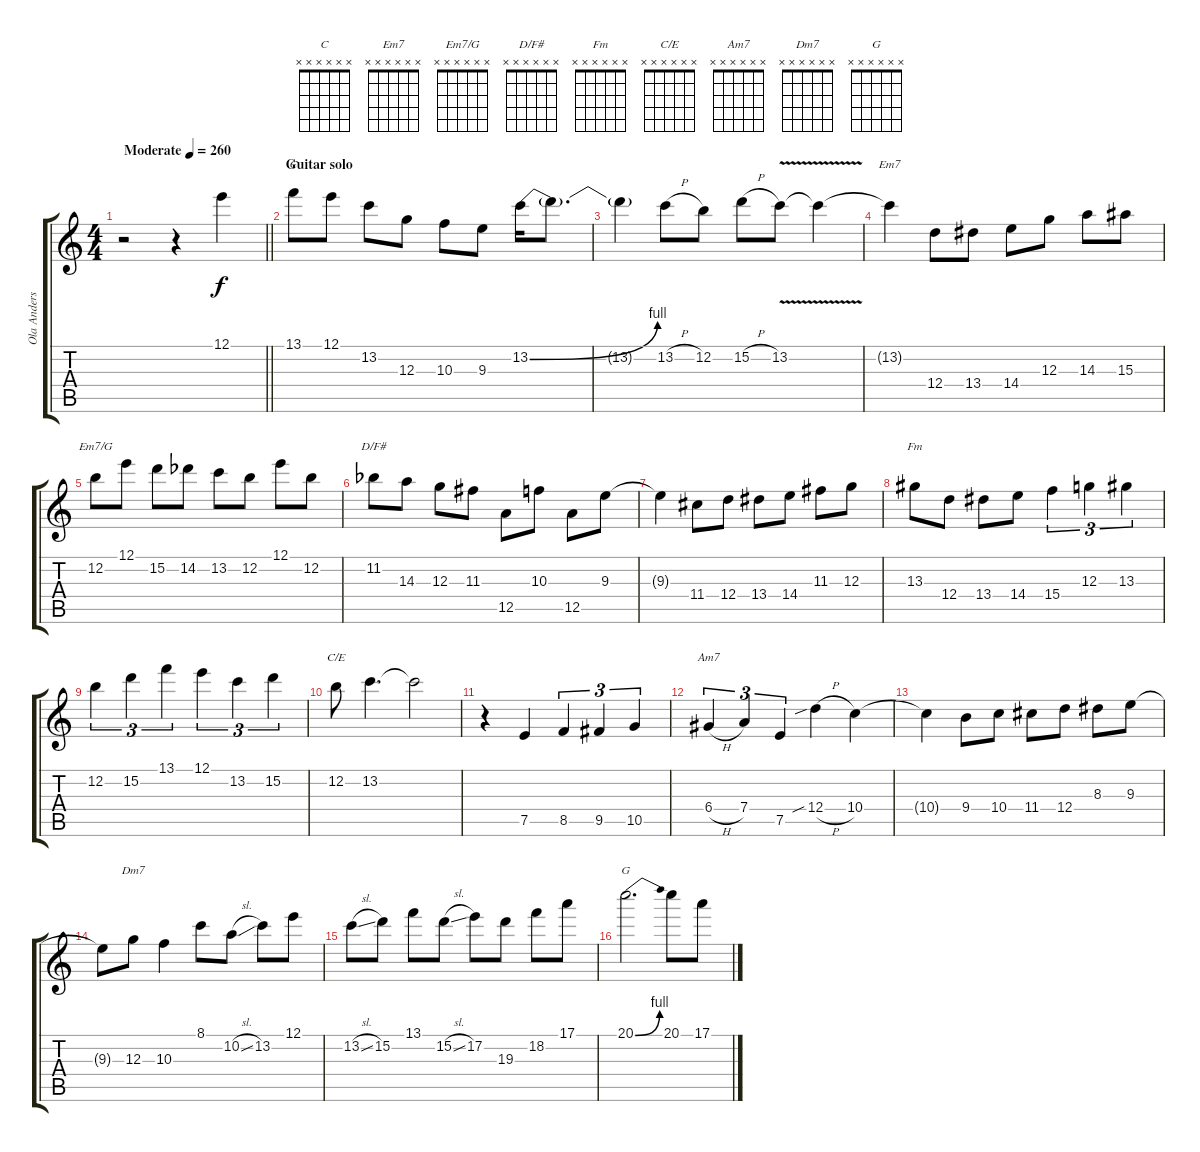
\track ("Ola Andersson guitar" "Ola Anders") {instrument distortionguitar}
\staff {score tabs}
\tuning (E4 B3 G3 D3 A2 E2) {hide}
\chord ("C" x x x x x x)
\chord ("Em7" x x x x x x)
\chord ("Em7/G" x x x x x x)
\chord ("D/F#" x x x x x x)
\chord ("Fm" x x x x x x)
\chord ("C/E" x x x x x x)
\chord ("Am7" x x x x x x)
\chord ("Dm7" x x x x x x)
\chord ("G" x x x x x x)
\ts (4 4)
\section ("" "")
\tempo (260 "Moderate")
\clef g2
\barLineRight lightlight
\ks c
r.2{dy f instrument distortionguitar} r.4 12.1.4 |
\section ("" "Guitar solo")
13.1.8{ch "C"} 12.1.8 13.2.8 12.3.8 10.3.8 9.3.8 13.2{be (bend 0 0 60 4)}.16 13.2{t}.8{d} |
13.2{t}.4 13.2{h}.8 12.2.8 15.2{h}.8 13.2{v}.8 13.2{t}.4 |
13.2{t}.4{ch "Em7"} 12.4.8 13.4.8 14.4.8 12.3.8 14.3.8 15.3.8 |
12.2.8{ch "Em7/G"} 12.1.8 15.2.8 14.2{acc b}.8 13.2.8 12.2.8 12.1.8 12.2.8 |
11.2{acc b}.8{ch "D/F#"} 14.3.8 12.3.8 11.3.8 12.5.8 10.3.8 12.5.8 9.3.8 |
9.3{t}.4 11.4.8 12.4.8 13.4.8 14.4.8 11.3.8 12.3.8 |
13.3.8{ch "Fm"} 12.4.8 13.4.8 14.4.8 15.4.4{tu (3 2)} 12.3.4{tu (3 2)} 13.3.4{tu (3 2)} |
12.2.4{tu (3 2)} 15.2.4{tu (3 2)} 13.1.4{tu (3 2)} 12.1.4{tu (3 2)} 13.2.4{tu (3 2)} 15.2.4{tu (3 2)} |
12.2.8{ch "C/E"} 13.2.4{d} 13.2{t}.2 |
r.4 7.5.4 8.5.4{tu (3 2)} 9.5.4{tu (3 2)} 10.5.4{tu (3 2)} |
6.4{h}.4{tu (3 2) ch "Am7"} 7.4.4{tu (3 2)} 7.5.4{tu (3 2)} 12.4{sib h}.4 10.4.4 |
10.4{t}.4 9.4.8 10.4.8 11.4.8 12.4.8 8.3.8 9.3.8 |
9.3{t}.8 12.3.8{ch "Dm7"} 10.3.4 8.1.8 10.2{sl}.8 13.2.8 12.1.8 |
13.2{sl}.8 15.2.8 13.1.8 15.2{sl}.8 17.2.8 19.3.8 18.2.8 17.1.8 |
20.1{be (bend 0 0 60 4)}.2{d ch "G"} 20.1.8 17.1.8
